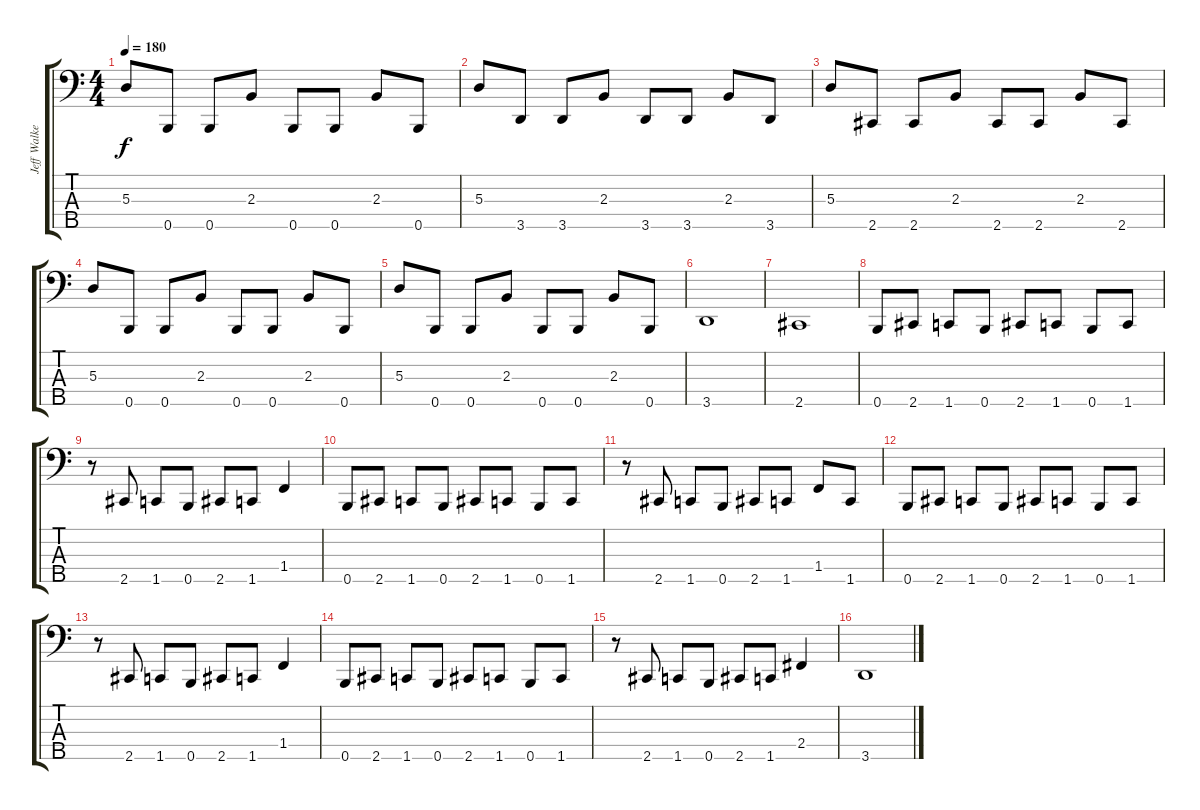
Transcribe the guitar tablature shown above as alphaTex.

\track ("Jeff Walker" "Jeff Walke") {instrument electricbasspick}
\staff {score tabs}
\tuning (G2 D2 A1 E1 B0) {hide}
\ts (4 4)
\tempo 180
\clef f4
\ks c
5.3.8{dy f} 0.5.8 0.5.8 2.3.8 0.5.8 0.5.8 2.3.8 0.5.8 |
5.3.8 3.5.8 3.5.8 2.3.8 3.5.8 3.5.8 2.3.8 3.5.8 |
5.3.8 2.5.8 2.5.8 2.3.8 2.5.8 2.5.8 2.3.8 2.5.8 |
5.3.8 0.5.8 0.5.8 2.3.8 0.5.8 0.5.8 2.3.8 0.5.8 |
5.3.8 0.5.8 0.5.8 2.3.8 0.5.8 0.5.8 2.3.8 0.5.8 |
3.5.1 |
2.5.1 |
0.5.8 2.5.8 1.5.8 0.5.8 2.5.8 1.5.8 0.5.8 1.5.8 |
r.8 2.5.8 1.5.8 0.5.8 2.5.8 1.5.8 1.4.4 |
0.5.8 2.5.8 1.5.8 0.5.8 2.5.8 1.5.8 0.5.8 1.5.8 |
r.8 2.5.8 1.5.8 0.5.8 2.5.8 1.5.8 1.4.8 1.5.8 |
0.5.8 2.5.8 1.5.8 0.5.8 2.5.8 1.5.8 0.5.8 1.5.8 |
r.8 2.5.8 1.5.8 0.5.8 2.5.8 1.5.8 1.4.4 |
0.5.8 2.5.8 1.5.8 0.5.8 2.5.8 1.5.8 0.5.8 1.5.8 |
r.8 2.5.8 1.5.8 0.5.8 2.5.8 1.5.8 2.4.4 |
3.5.1
